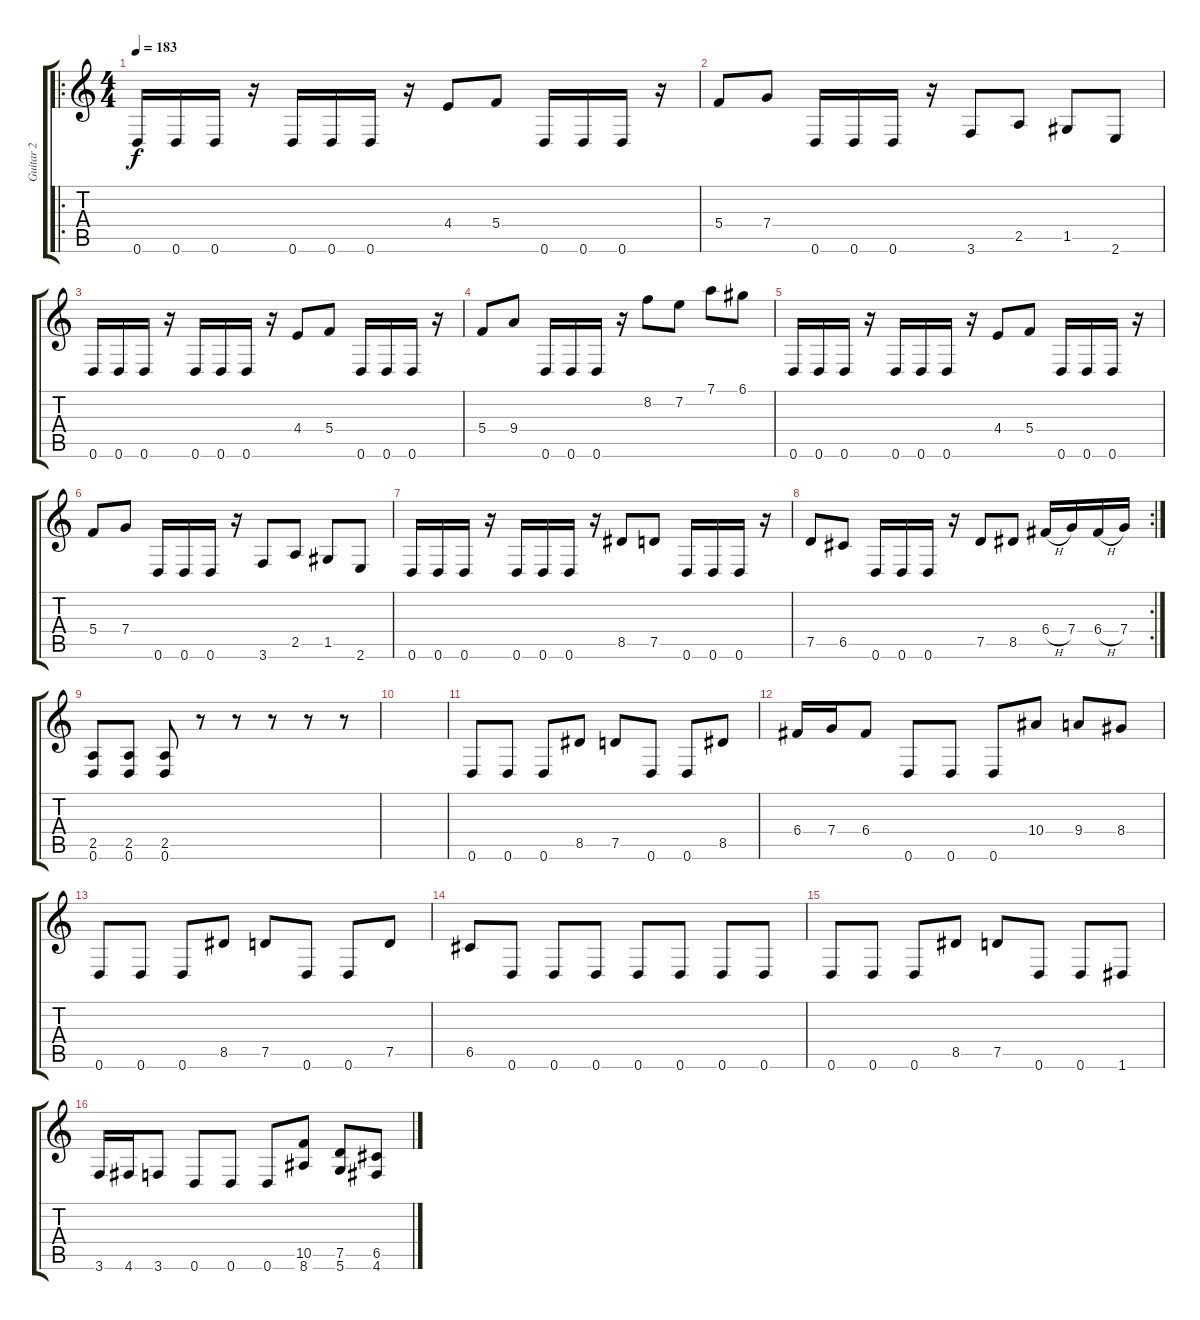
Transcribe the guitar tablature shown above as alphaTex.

\track ("Guitar 2" "Guitar 2") {instrument distortionguitar}
\staff {score tabs}
\tuning (D4 A3 F3 C3 G2 D2) {hide}
\ro
\ts (4 4)
\tempo 183
\clef g2
\ks c
0.6.16{dy f instrument distortionguitar} 0.6.16 0.6.16 r.16 0.6.16 0.6.16 0.6.16 r.16 4.4.8 5.4.8 0.6.16 0.6.16 0.6.16 r.16 |
5.4.8 7.4.8 0.6.16 0.6.16 0.6.16 r.16 3.6.8 2.5.8 1.5.8 2.6.8 |
0.6.16 0.6.16 0.6.16 r.16 0.6.16 0.6.16 0.6.16 r.16 4.4.8 5.4.8 0.6.16 0.6.16 0.6.16 r.16 |
5.4.8 9.4.8 0.6.16 0.6.16 0.6.16 r.16 8.2.8 7.2.8 7.1.8 6.1.8 |
0.6.16 0.6.16 0.6.16 r.16 0.6.16 0.6.16 0.6.16 r.16 4.4.8 5.4.8 0.6.16 0.6.16 0.6.16 r.16 |
5.4.8 7.4.8 0.6.16 0.6.16 0.6.16 r.16 3.6.8 2.5.8 1.5.8 2.6.8 |
0.6.16 0.6.16 0.6.16 r.16 0.6.16 0.6.16 0.6.16 r.16 8.5.8 7.5.8 0.6.16 0.6.16 0.6.16 r.16 |
\rc 2
7.5.8 6.5.8 0.6.16 0.6.16 0.6.16 r.16 7.5.8 8.5.8 6.4{h}.16 7.4.16 6.4{h}.16 7.4.16 |
(2.5 0.6).8 (2.5 0.6).8 (2.5 0.6).8 r.8 r.8 r.8 r.8 r.8 |
|
0.6.8 0.6.8 0.6.8 8.5.8 7.5.8 0.6.8 0.6.8 8.5.8 |
6.4.16 7.4.16 6.4.8 0.6.8 0.6.8 0.6.8 10.4.8 9.4.8 8.4.8 |
0.6.8 0.6.8 0.6.8 8.5.8 7.5.8 0.6.8 0.6.8 7.5.8 |
6.5.8 0.6.8 0.6.8 0.6.8 0.6.8 0.6.8 0.6.8 0.6.8 |
0.6.8 0.6.8 0.6.8 8.5.8 7.5.8 0.6.8 0.6.8 1.6.8 |
3.6.16 4.6.16 3.6.8 0.6.8 0.6.8 0.6.8 (10.5 8.6).8 (7.5 5.6).8 (6.5 4.6).8
